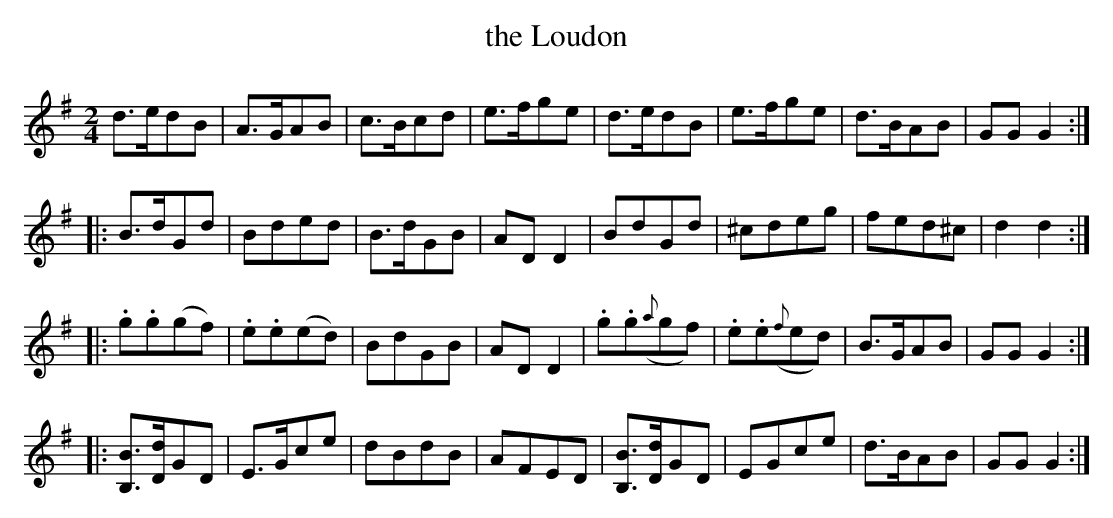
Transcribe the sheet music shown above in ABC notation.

X:1
T:the Loudon
M:2/4
L:1/8
K:G
d>edB| A>GAB| c>Bcd| e>fge| d>edB| e>fge| d>BAB| GGG2::
B>dGd| Bded| B>dGB| ADD2| BdGd| ^cdeg| fed^c| d2d2::
.g.g(gf)| .e.e(ed)| BdGB| ADD2|\
.g.g({a}gf)| .e.e({f}ed)| B>GAB| GGG2::
[B3/2B,3/2][d/D/]GD| E>Gce| dBdB| AFED|\
[B3/2B,3/2][d/D/]GD| EGce | d>BAB| GGG2:|
